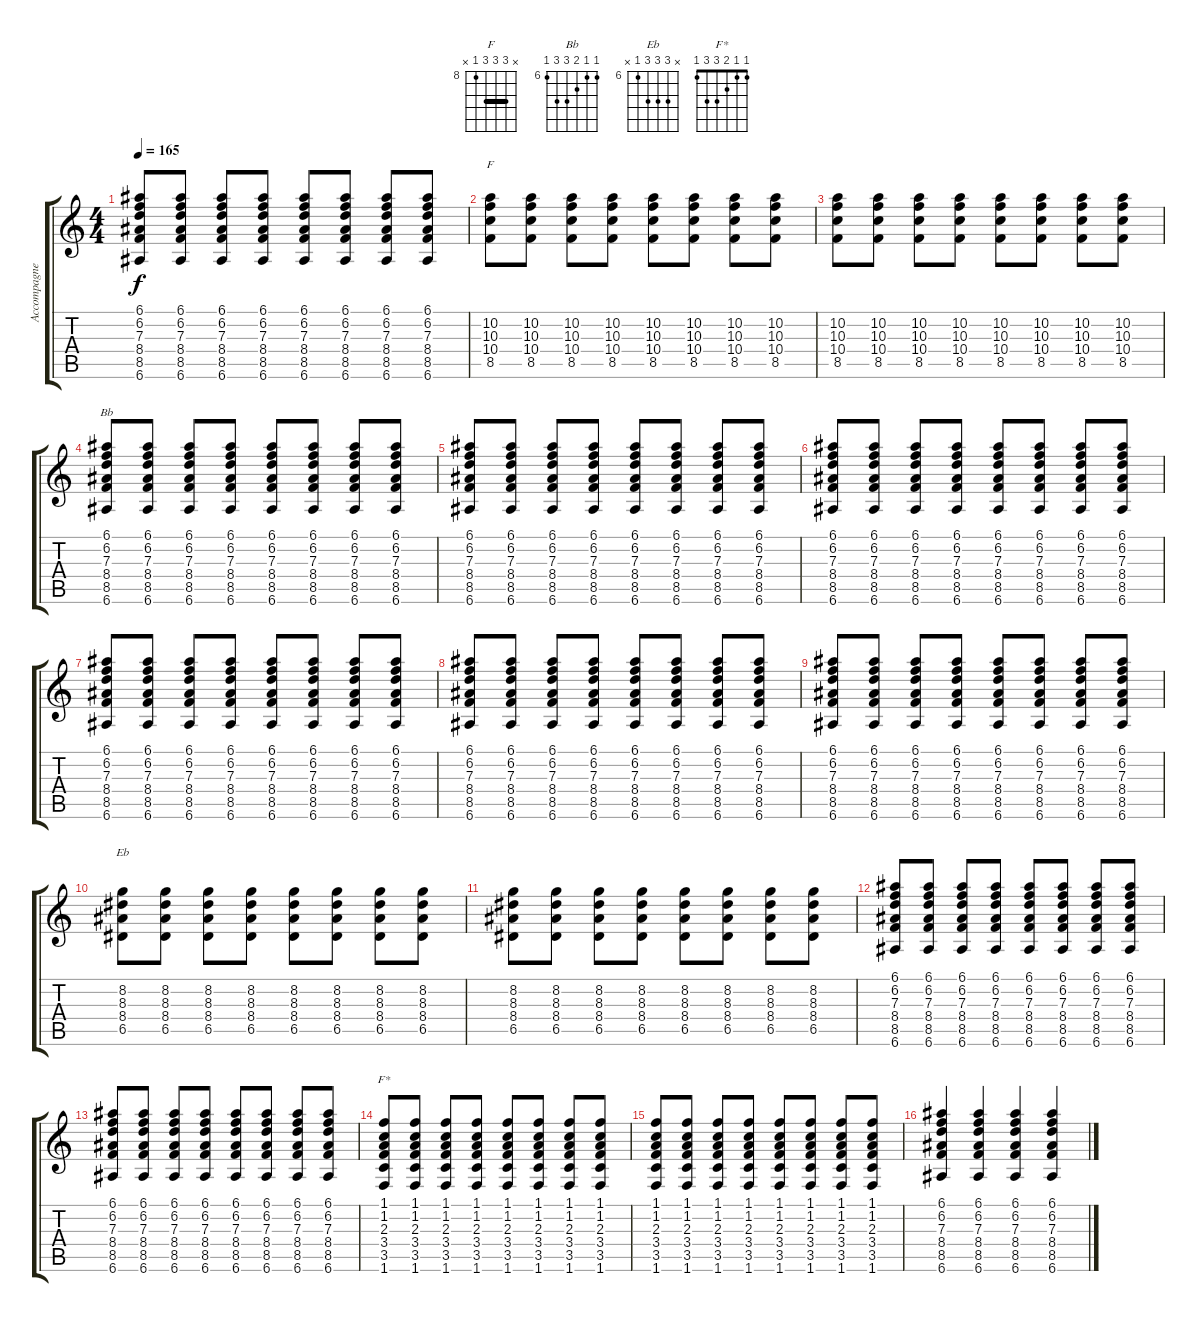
\track ("Accompagnement" "Accompagne") {instrument acousticguitarnylon}
\staff {score tabs}
\tuning (E4 B3 G3 D3 A2 E2) {hide}
\chord ("F" x 10 10 10 8 x) {firstfret 8 barre 10}
\chord ("Bb" 6 6 7 8 8 6) {firstfret 6}
\chord ("Eb" x 8 8 8 6 x) {firstfret 6}
\chord ("F*" 1 1 2 3 3 1)
\ts (4 4)
\tempo 165
\clef g2
\ks c
(6.1 6.2 7.3 8.4 8.5 6.6).8{dy f} (6.1 6.2 7.3 8.4 8.5 6.6).8 (6.1 6.2 7.3 8.4 8.5 6.6).8 (6.1 6.2 7.3 8.4 8.5 6.6).8 (6.1 6.2 7.3 8.4 8.5 6.6).8 (6.1 6.2 7.3 8.4 8.5 6.6).8 (6.1 6.2 7.3 8.4 8.5 6.6).8 (6.1 6.2 7.3 8.4 8.5 6.6).8 |
(10.2 10.3 10.4 8.5).8{ch "F"} (10.2 10.3 10.4 8.5).8 (10.2 10.3 10.4 8.5).8 (10.2 10.3 10.4 8.5).8 (10.2 10.3 10.4 8.5).8 (10.2 10.3 10.4 8.5).8 (10.2 10.3 10.4 8.5).8 (10.2 10.3 10.4 8.5).8 |
(10.2 10.3 10.4 8.5).8 (10.2 10.3 10.4 8.5).8 (10.2 10.3 10.4 8.5).8 (10.2 10.3 10.4 8.5).8 (10.2 10.3 10.4 8.5).8 (10.2 10.3 10.4 8.5).8 (10.2 10.3 10.4 8.5).8 (10.2 10.3 10.4 8.5).8 |
(6.1 6.2 7.3 8.4 8.5 6.6).8{ch "Bb"} (6.1 6.2 7.3 8.4 8.5 6.6).8 (6.1 6.2 7.3 8.4 8.5 6.6).8 (6.1 6.2 7.3 8.4 8.5 6.6).8 (6.1 6.2 7.3 8.4 8.5 6.6).8 (6.1 6.2 7.3 8.4 8.5 6.6).8 (6.1 6.2 7.3 8.4 8.5 6.6).8 (6.1 6.2 7.3 8.4 8.5 6.6).8 |
(6.1 6.2 7.3 8.4 8.5 6.6).8 (6.1 6.2 7.3 8.4 8.5 6.6).8 (6.1 6.2 7.3 8.4 8.5 6.6).8 (6.1 6.2 7.3 8.4 8.5 6.6).8 (6.1 6.2 7.3 8.4 8.5 6.6).8 (6.1 6.2 7.3 8.4 8.5 6.6).8 (6.1 6.2 7.3 8.4 8.5 6.6).8 (6.1 6.2 7.3 8.4 8.5 6.6).8 |
(6.1 6.2 7.3 8.4 8.5 6.6).8 (6.1 6.2 7.3 8.4 8.5 6.6).8 (6.1 6.2 7.3 8.4 8.5 6.6).8 (6.1 6.2 7.3 8.4 8.5 6.6).8 (6.1 6.2 7.3 8.4 8.5 6.6).8 (6.1 6.2 7.3 8.4 8.5 6.6).8 (6.1 6.2 7.3 8.4 8.5 6.6).8 (6.1 6.2 7.3 8.4 8.5 6.6).8 |
(6.1 6.2 7.3 8.4 8.5 6.6).8 (6.1 6.2 7.3 8.4 8.5 6.6).8 (6.1 6.2 7.3 8.4 8.5 6.6).8 (6.1 6.2 7.3 8.4 8.5 6.6).8 (6.1 6.2 7.3 8.4 8.5 6.6).8 (6.1 6.2 7.3 8.4 8.5 6.6).8 (6.1 6.2 7.3 8.4 8.5 6.6).8 (6.1 6.2 7.3 8.4 8.5 6.6).8 |
(6.1 6.2 7.3 8.4 8.5 6.6).8 (6.1 6.2 7.3 8.4 8.5 6.6).8 (6.1 6.2 7.3 8.4 8.5 6.6).8 (6.1 6.2 7.3 8.4 8.5 6.6).8 (6.1 6.2 7.3 8.4 8.5 6.6).8 (6.1 6.2 7.3 8.4 8.5 6.6).8 (6.1 6.2 7.3 8.4 8.5 6.6).8 (6.1 6.2 7.3 8.4 8.5 6.6).8 |
(6.1 6.2 7.3 8.4 8.5 6.6).8 (6.1 6.2 7.3 8.4 8.5 6.6).8 (6.1 6.2 7.3 8.4 8.5 6.6).8 (6.1 6.2 7.3 8.4 8.5 6.6).8 (6.1 6.2 7.3 8.4 8.5 6.6).8 (6.1 6.2 7.3 8.4 8.5 6.6).8 (6.1 6.2 7.3 8.4 8.5 6.6).8 (6.1 6.2 7.3 8.4 8.5 6.6).8 |
(8.2 8.3 8.4 6.5).8{ch "Eb"} (8.2 8.3 8.4 6.5).8 (8.2 8.3 8.4 6.5).8 (8.2 8.3 8.4 6.5).8 (8.2 8.3 8.4 6.5).8 (8.2 8.3 8.4 6.5).8 (8.2 8.3 8.4 6.5).8 (8.2 8.3 8.4 6.5).8 |
(8.2 8.3 8.4 6.5).8 (8.2 8.3 8.4 6.5).8 (8.2 8.3 8.4 6.5).8 (8.2 8.3 8.4 6.5).8 (8.2 8.3 8.4 6.5).8 (8.2 8.3 8.4 6.5).8 (8.2 8.3 8.4 6.5).8 (8.2 8.3 8.4 6.5).8 |
(6.1 6.2 7.3 8.4 8.5 6.6).8 (6.1 6.2 7.3 8.4 8.5 6.6).8 (6.1 6.2 7.3 8.4 8.5 6.6).8 (6.1 6.2 7.3 8.4 8.5 6.6).8 (6.1 6.2 7.3 8.4 8.5 6.6).8 (6.1 6.2 7.3 8.4 8.5 6.6).8 (6.1 6.2 7.3 8.4 8.5 6.6).8 (6.1 6.2 7.3 8.4 8.5 6.6).8 |
(6.1 6.2 7.3 8.4 8.5 6.6).8 (6.1 6.2 7.3 8.4 8.5 6.6).8 (6.1 6.2 7.3 8.4 8.5 6.6).8 (6.1 6.2 7.3 8.4 8.5 6.6).8 (6.1 6.2 7.3 8.4 8.5 6.6).8 (6.1 6.2 7.3 8.4 8.5 6.6).8 (6.1 6.2 7.3 8.4 8.5 6.6).8 (6.1 6.2 7.3 8.4 8.5 6.6).8 |
(1.1 1.2 2.3 3.4 3.5 1.6).8{ch "F*"} (1.1 1.2 2.3 3.4 3.5 1.6).8 (1.1 1.2 2.3 3.4 3.5 1.6).8 (1.1 1.2 2.3 3.4 3.5 1.6).8 (1.1 1.2 2.3 3.4 3.5 1.6).8 (1.1 1.2 2.3 3.4 3.5 1.6).8 (1.1 1.2 2.3 3.4 3.5 1.6).8 (1.1 1.2 2.3 3.4 3.5 1.6).8 |
(1.1 1.2 2.3 3.4 3.5 1.6).8 (1.1 1.2 2.3 3.4 3.5 1.6).8 (1.1 1.2 2.3 3.4 3.5 1.6).8 (1.1 1.2 2.3 3.4 3.5 1.6).8 (1.1 1.2 2.3 3.4 3.5 1.6).8 (1.1 1.2 2.3 3.4 3.5 1.6).8 (1.1 1.2 2.3 3.4 3.5 1.6).8 (1.1 1.2 2.3 3.4 3.5 1.6).8 |
(6.1 6.2 7.3 8.4 8.5 6.6).4 (6.1 6.2 7.3 8.4 8.5 6.6).4 (6.1 6.2 7.3 8.4 8.5 6.6).4 (6.1 6.2 7.3 8.4 8.5 6.6).4
